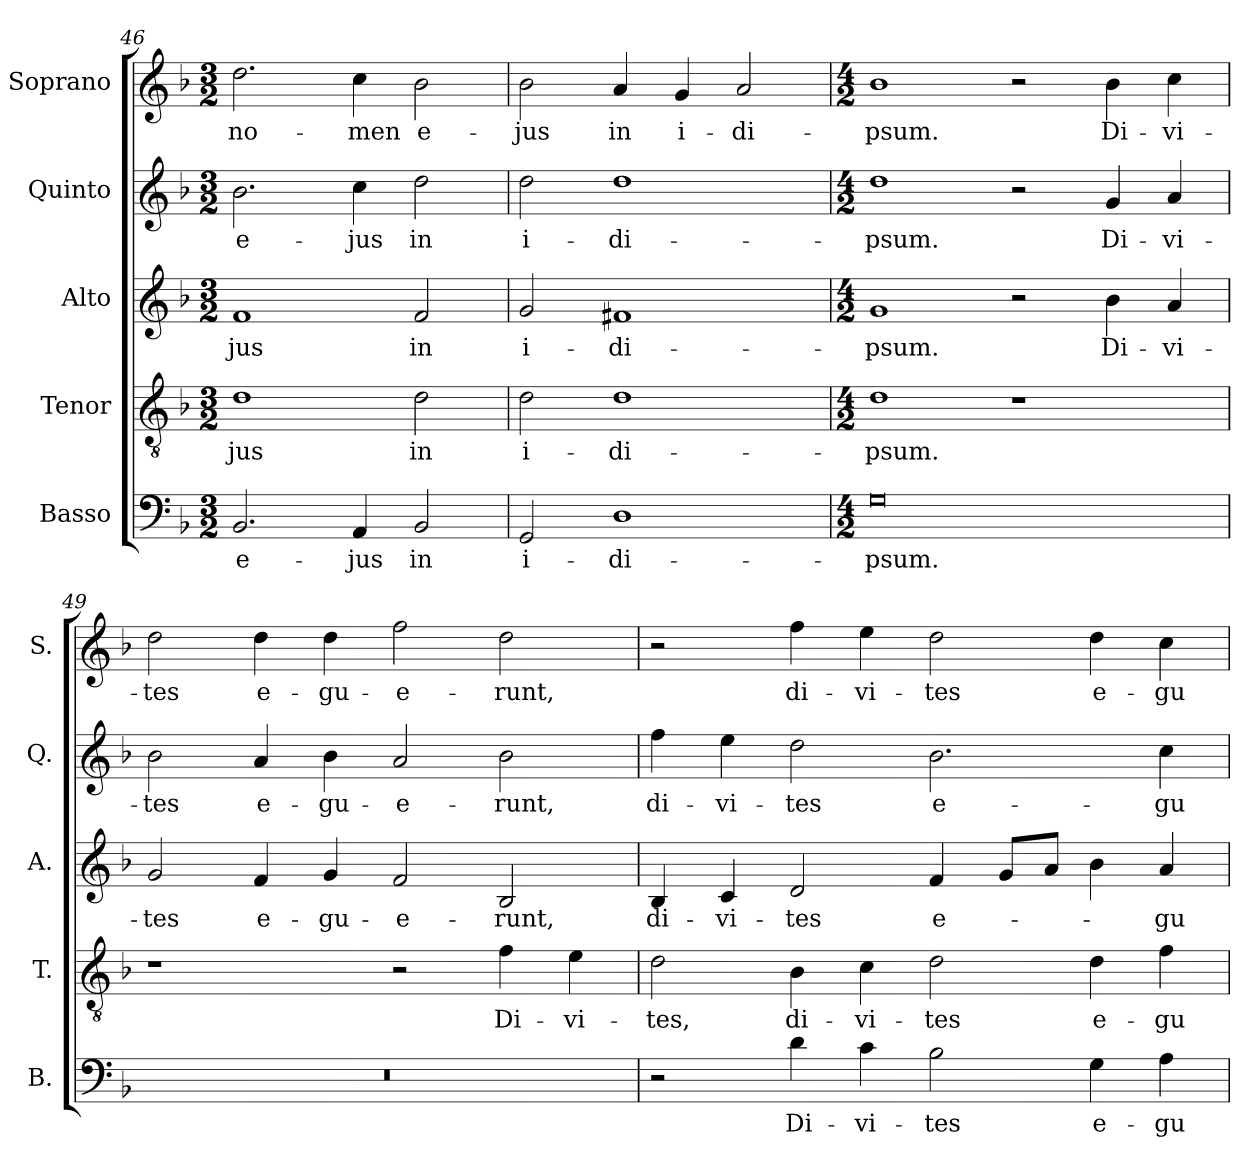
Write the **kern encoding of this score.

**kern	**text	**kern	**text	**kern	**text	**kern	**text	**kern	**text
*part5	*part5	*part4	*part4	*part3	*part3	*part2	*part2	*part1	*part1
*staff5	*staff5	*staff4	*staff4	*staff3	*staff3	*staff2	*staff2	*staff1	*staff1
*I"Basso	*	*I"Tenor	*	*I"Alto	*	*I"Quinto	*	*I"Soprano	*
*I'B.	*	*I'T.	*	*I'A.	*	*I'Q.	*	*I'S.	*
*clefF4	*	*clefGv2	*	*clefG2	*	*clefG2	*	*clefG2	*
*	*	*ITrd7c12	*	*	*	*	*	*	*
*k[b-]	*	*k[b-]	*	*k[b-]	*	*k[b-]	*	*k[b-]	*
*F:	*	*F:	*	*F:	*	*F:	*	*F:	*
*M3/2	*	*M3/2	*	*M3/2	*	*M3/2	*	*M3/2	*
=46	=46	=46	=46	=46	=46	=46	=46	=46	=46
!	!LO:LY:b:color=#000000	!	!	!	!	!	!	!	!
!	!	!	!LO:LY:b:color=#000000	!	!	!	!	!	!
!	!	!	!	!	!LO:LY:b:color=#000000	!	!	!	!
!	!	!	!	!	!	!	!LO:LY:b:color=#000000	!	!
!	!	!	!	!	!	!	!	!	!LO:LY:b:color=#000000
2.BB-i/	e-	1Di	-jus	1fi	-jus	2.b-i\	e-	2.ddi\	no-
!	!LO:LY:b:color=#000000	!	!	!	!	!	!	!	!
!	!	!	!	!	!	!	!LO:LY:b:color=#000000	!	!
!	!	!	!	!	!	!	!	!	!LO:LY:b:color=#000000
4AAi/	-jus	.	.	.	.	4cci\	-jus	4cci\	-men
!	!LO:LY:b:color=#000000	!	!	!	!	!	!	!	!
!	!	!	!LO:LY:b:color=#000000	!	!	!	!	!	!
!	!	!	!	!	!LO:LY:b:color=#000000	!	!	!	!
!	!	!	!	!	!	!	!LO:LY:b:color=#000000	!	!
!	!	!	!	!	!	!	!	!	!LO:LY:b:color=#000000
2BB-i/	in	2Di\	in	2fi/	in	2ddi\	in	2b-i\	e-
!!LO:LB:g=z
=47	=47	=47	=47	=47	=47	=47	=47	=47	=47
!	!LO:LY:b:color=#000000	!	!	!	!	!	!	!	!
!	!	!	!LO:LY:b:color=#000000	!	!	!	!	!	!
!	!	!	!	!	!LO:LY:b:color=#000000	!	!	!	!
!	!	!	!	!	!	!	!LO:LY:b:color=#000000	!	!
!	!	!	!	!	!	!	!	!	!LO:LY:b:color=#000000
2GGi/	i-	2Di\	i-	2gi/	i-	2ddi\	i-	2b-i\	-jus
!	!LO:LY:b:color=#000000	!	!	!	!	!	!	!	!
!	!	!	!LO:LY:b:color=#000000	!	!	!	!	!	!
!	!	!	!	!	!LO:LY:b:color=#000000	!	!	!	!
!	!	!	!	!	!	!	!LO:LY:b:color=#000000	!	!
!	!	!	!	!	!	!	!	!	!LO:LY:b:color=#000000
1Di	-di-	1Di	-di-	1f#Xi	-di-	1ddi	-di-	4ai/	in
!	!	!	!	!	!	!	!	!	!LO:LY:b:color=#000000
.	.	.	.	.	.	.	.	4gi/	i-
!	!	!	!	!	!	!	!	!	!LO:LY:b:color=#000000
.	.	.	.	.	.	.	.	2ai/	-di-
=48	=48	=48	=48	=48	=48	=48	=48	=48	=48
*M4/2	*	*M4/2	*	*M4/2	*	*M4/2	*	*M4/2	*
!	!LO:LY:b:color=#000000	!	!	!	!	!	!	!	!
!	!	!	!LO:LY:b:color=#000000	!	!	!	!	!	!
!	!	!	!	!	!LO:LY:b:color=#000000	!	!	!	!
!	!	!	!	!	!	!	!LO:LY:b:color=#000000	!	!
!	!	!	!	!	!	!	!	!	!LO:LY:b:color=#000000
0Gi	-psum.	1Di	-psum.	1gi	-psum.	1ddi	-psum.	1b-i	-psum.
.	.	1r	.	2r	.	2r	.	2r	.
!	!	!	!	!	!LO:LY:b:color=#000000	!	!	!	!
!	!	!	!	!	!	!	!LO:LY:b:color=#000000	!	!
!	!	!	!	!	!	!	!	!	!LO:LY:b:color=#000000
.	.	.	.	4b-i\	Di-	4gi/	Di-	4b-i\	Di-
!	!	!	!	!	!LO:LY:b:color=#000000	!	!	!	!
!	!	!	!	!	!	!	!LO:LY:b:color=#000000	!	!
!	!	!	!	!	!	!	!	!	!LO:LY:b:color=#000000
.	.	.	.	4ai/	-vi-	4ai/	-vi-	4cci\	-vi-
=49	=49	=49	=49	=49	=49	=49	=49	=49	=49
!LO:N:vis=1	!	!	!	!	!	!	!	!	!
!	!	!	!	!	!LO:LY:b:color=#000000	!	!	!	!
!	!	!	!	!	!	!	!LO:LY:b:color=#000000	!	!
!	!	!	!	!	!	!	!	!	!LO:LY:b:color=#000000
0r	.	1r	.	2gi/	-tes	2b-i\	-tes	2ddi\	-tes
!	!	!	!	!	!LO:LY:b:color=#000000	!	!	!	!
!	!	!	!	!	!	!	!LO:LY:b:color=#000000	!	!
!	!	!	!	!	!	!	!	!	!LO:LY:b:color=#000000
.	.	.	.	4fi/	e-	4ai/	e-	4ddi\	e-
!	!	!	!	!	!LO:LY:b:color=#000000	!	!	!	!
!	!	!	!	!	!	!	!LO:LY:b:color=#000000	!	!
!	!	!	!	!	!	!	!	!	!LO:LY:b:color=#000000
.	.	.	.	4gi/	-gu-	4b-i\	-gu-	4ddi\	-gu-
!	!	!	!	!	!LO:LY:b:color=#000000	!	!	!	!
!	!	!	!	!	!	!	!LO:LY:b:color=#000000	!	!
!	!	!	!	!	!	!	!	!	!LO:LY:b:color=#000000
.	.	2r	.	2fi/	-e-	2ai/	-e-	2ffi\	-e-
!	!	!	!LO:LY:b:color=#000000	!	!	!	!	!	!
!	!	!	!	!	!LO:LY:b:color=#000000	!	!	!	!
!	!	!	!	!	!	!	!LO:LY:b:color=#000000	!	!
!	!	!	!	!	!	!	!	!	!LO:LY:b:color=#000000
.	.	4Fi\	Di-	2B-i/	-runt,	2b-i\	-runt,	2ddi\	-runt,
!	!	!	!LO:LY:b:color=#000000	!	!	!	!	!	!
.	.	4Ei\	-vi-	.	.	.	.	.	.
=50	=50	=50	=50	=50	=50	=50	=50	=50	=50
!	!	!	!LO:LY:b:color=#000000	!	!	!	!	!	!
!	!	!	!	!	!LO:LY:b:color=#000000	!	!	!	!
!	!	!	!	!	!	!	!LO:LY:b:color=#000000	!	!
2r	.	2Di\	-tes,	4B-i/	di-	4ffi\	di-	2r	.
!	!	!	!	!	!LO:LY:b:color=#000000	!	!	!	!
!	!	!	!	!	!	!	!LO:LY:b:color=#000000	!	!
.	.	.	.	4ci/	-vi-	4eei\	-vi-	.	.
!	!LO:LY:b:color=#000000	!	!	!	!	!	!	!	!
!	!	!	!LO:LY:b:color=#000000	!	!	!	!	!	!
!	!	!	!	!	!LO:LY:b:color=#000000	!	!	!	!
!	!	!	!	!	!	!	!LO:LY:b:color=#000000	!	!
!	!	!	!	!	!	!	!	!	!LO:LY:b:color=#000000
4di\	Di-	4BB-i\	di-	2di/	-tes	2ddi\	-tes	4ffi\	di-
!	!LO:LY:b:color=#000000	!	!	!	!	!	!	!	!
!	!	!	!LO:LY:b:color=#000000	!	!	!	!	!	!
!	!	!	!	!	!	!	!	!	!LO:LY:b:color=#000000
4ci\	-vi-	4Ci\	-vi-	.	.	.	.	4eei\	-vi-
!	!LO:LY:b:color=#000000	!	!	!	!	!	!	!	!
!	!	!	!LO:LY:b:color=#000000	!	!	!	!	!	!
!	!	!	!	!	!LO:LY:b:color=#000000	!	!	!	!
!	!	!	!	!	!	!	!LO:LY:b:color=#000000	!	!
!	!	!	!	!	!	!	!	!	!LO:LY:b:color=#000000
2B-i\	-tes	2Di\	-tes	4fi/	e-	2.b-i\	e-	2ddi\	-tes
.	.	.	.	8gi/L	.	.	.	.	.
.	.	.	.	8ai/J	.	.	.	.	.
!	!LO:LY:b:color=#000000	!	!	!	!	!	!	!	!
!	!	!	!LO:LY:b:color=#000000	!	!	!	!	!	!
!	!	!	!	!	!	!	!	!	!LO:LY:b:color=#000000
4Gi\	e-	4Di\	e-	4b-i\	.	.	.	4ddi\	e-
!	!LO:LY:b:color=#000000	!	!	!	!	!	!	!	!
!	!	!	!LO:LY:b:color=#000000	!	!	!	!	!	!
!	!	!	!	!	!LO:LY:b:color=#000000	!	!	!	!
!	!	!	!	!	!	!	!LO:LY:b:color=#000000	!	!
!	!	!	!	!	!	!	!	!	!LO:LY:b:color=#000000
4Ai\	-gu-	4Fi\	-gu-	4ai/	-gu-	4cci\	-gu-	4cci\	-gu-
=	=	=	=	=	=	=	=	=	=
*-	*-	*-	*-	*-	*-	*-	*-	*-	*-
